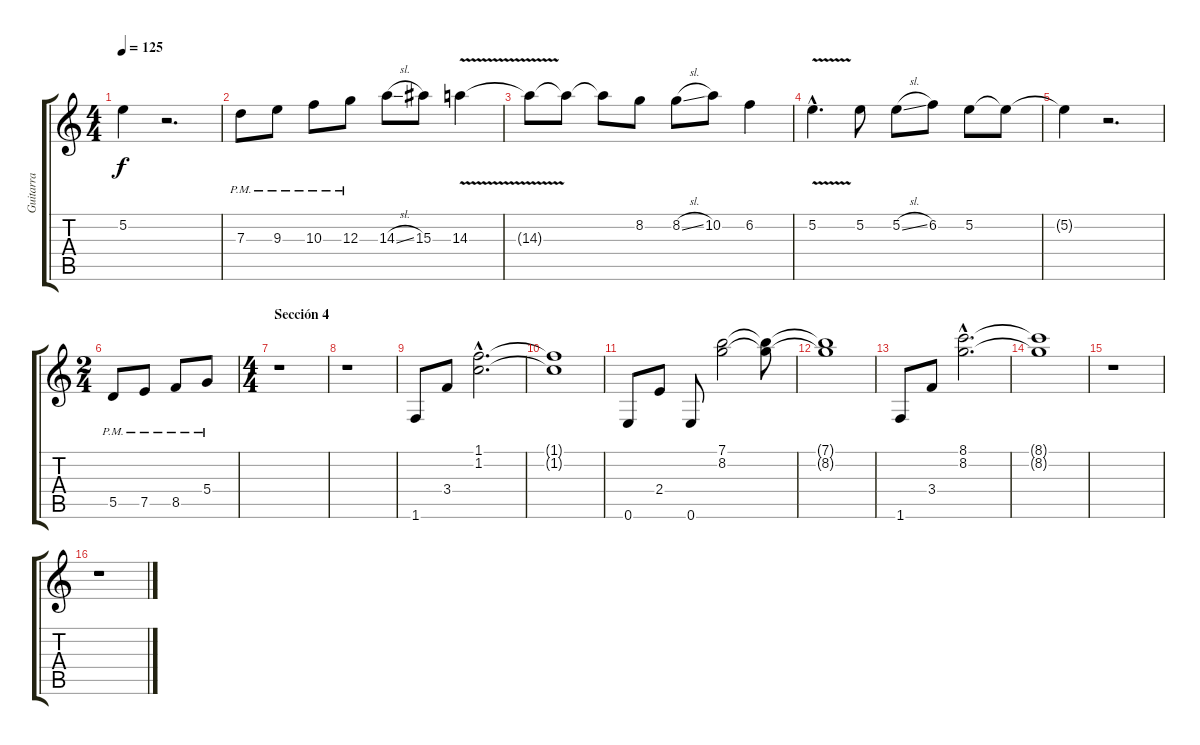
\track ("Guitarra" "Guitarra") {instrument distortionguitar}
\staff {score tabs}
\tuning (E4 B3 G3 D3 A2 E2) {hide}
\ts (4 4)
\tempo 125
\clef g2
\ks c
5.2{t}.4{dy f} r.2{d} |
7.3{pm}.8 9.3{pm}.8 10.3{pm}.8 12.3{pm}.8 14.3{sl}.8 15.3.8 14.3{v}.4 |
14.3{t}.8 14.3{t}.8 14.3{t}.8 8.2.8 8.2{sl}.8 10.2.8 6.2.4 |
5.2{v hac}.4{d} 5.2.8 5.2{sl}.8 6.2.8 5.2.8 5.2{t}.8 |
5.2{t}.4 r.2{d} |
\ts (2 4)
5.5{pm}.8 7.5{pm}.8 8.5{pm}.8 5.4{pm}.8 |
\ts (4 4)
\section ("" "Sección 4")
r.1 |
r.1 |
1.6.8{instrument overdrivenguitar} 3.4.8 (1.1{hac} 1.2{hac}).2{d instrument overdrivenguitar} |
(1.1{t} 1.2{t}).1 |
0.6.8 2.4.8 0.6.8 (7.1 8.2).2 (7.1{t} 8.2{t}).8 |
(7.1{t} 8.2{t}).1 |
1.6.8{instrument overdrivenguitar} 3.4.8 (8.1{hac} 8.2{hac}).2{d instrument overdrivenguitar} |
(8.1{t} 8.2{t}).1 |
r.1 |
r.1
